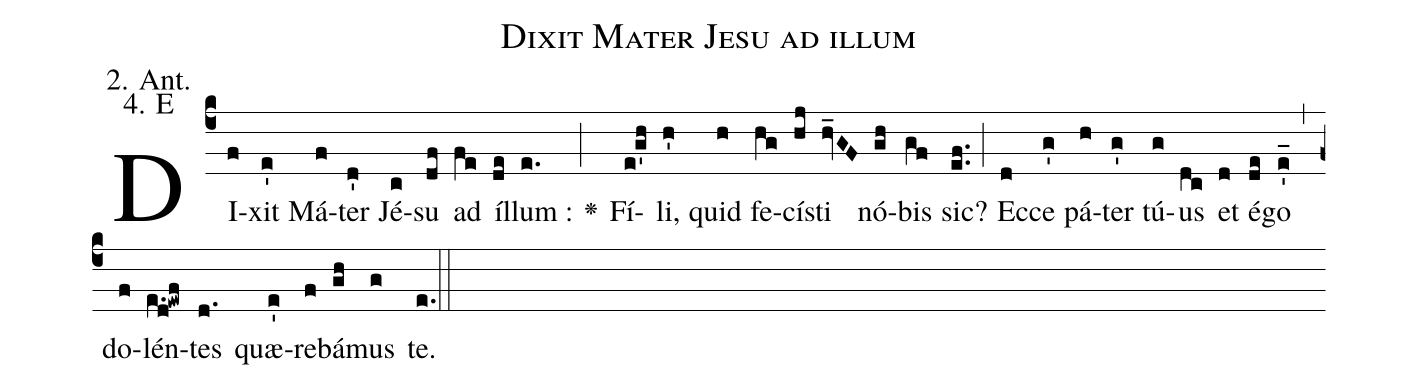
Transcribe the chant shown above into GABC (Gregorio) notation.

name: Dixit Mater Jesu ad illum;
office-part: 2 Antiphon;
mode: 4E;
annotation: 2. Ant.;
annotation: 4. E;
def-m1:}{\greseteolcustos{manual}{;
def-m2:\ifx\breakbeforeEuouae\undefined\else;
def-m3:\fi}\ifx\noeuouae\undefined\def\noeuouae{F}\fi\if\noeuouae F{;
def-m4:}\fi;
%%
(c4)DI(f)xit(e') Má(f)ter(d') Jé(c)su(df) ad(fe) íl(de)lum :(e.) <v>\greheightstar</v>(;)
Fí(e!g'h)li,(h') quid(h) fe(hg)cí(hj)sti(hv_GF) nó(gh)bis(gf) sic?(ef..) (;)
Ec(d)ce(g') pá(h)ter(g') tú(g)us(dc) et(d) é(de)go(e'_) (,)
do(f)lén(e.d!ewf)tes(d.) quæ(e')re(f)bá(gh)mus(g[em1]) te.(e.) (::[em2]z[em3])

E(h) u(g) o(h) u(ih) a(gf) e.(e.) (::[em4])
